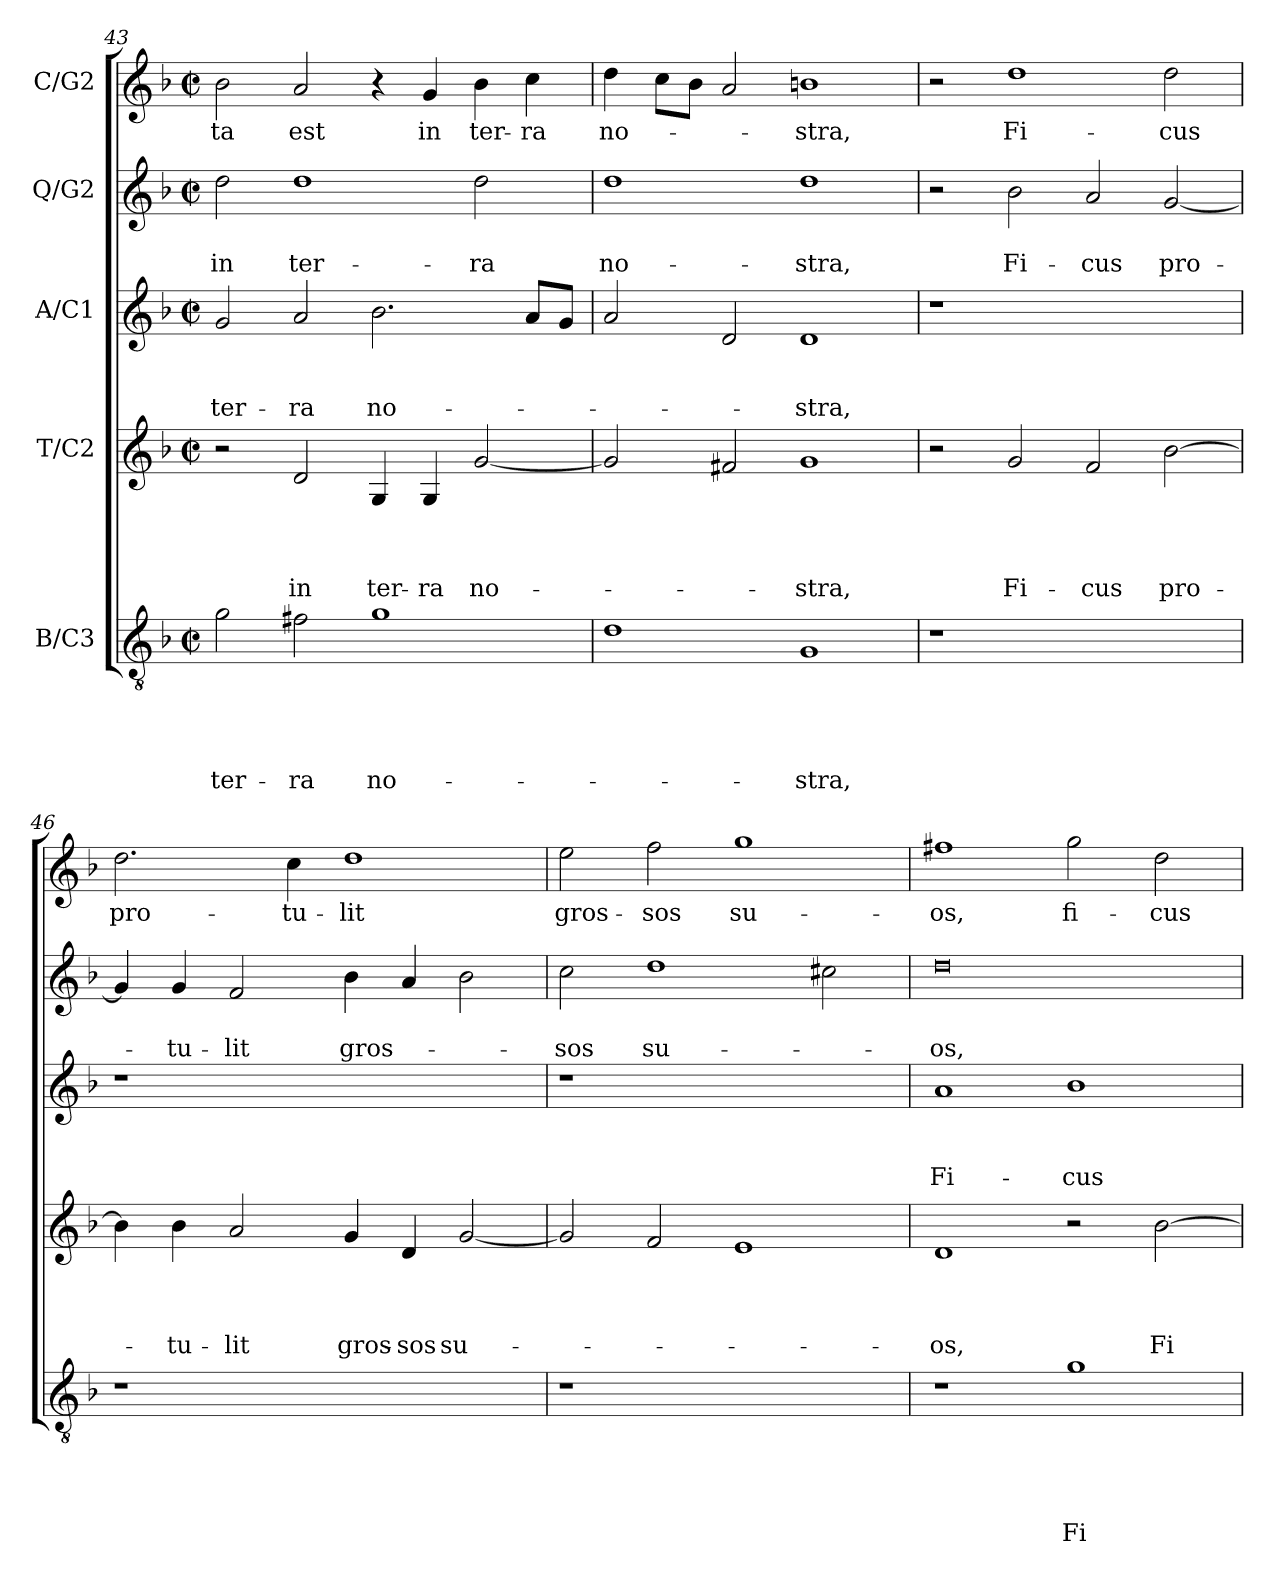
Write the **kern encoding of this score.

**kern	**text	**text	**text	**text	**text	**kern	**text	**text	**text	**text	**kern	**text	**text	**text	**kern	**text	**text	**kern	**text
*part5	*part5	*part5	*part5	*part5	*part5	*part4	*part4	*part4	*part4	*part4	*part3	*part3	*part3	*part3	*part2	*part2	*part2	*part1	*part1
*staff5	*staff5	*staff5	*staff5	*staff5	*staff5	*staff4	*staff4	*staff4	*staff4	*staff4	*staff3	*staff3	*staff3	*staff3	*staff2	*staff2	*staff2	*staff1	*staff1
*I"B/C3	*	*	*	*	*	*I"T/C2	*	*	*	*	*I"A/C1	*	*	*	*I"Q/G2	*	*	*I"C/G2	*
*clefGv2	*	*	*	*	*	*clefG2	*	*	*	*	*clefG2	*	*	*	*clefG2	*	*	*clefG2	*
*k[b-]	*	*	*	*	*	*k[b-]	*	*	*	*	*k[b-]	*	*	*	*k[b-]	*	*	*k[b-]	*
*F:	*	*	*	*	*	*F:	*	*	*	*	*F:	*	*	*	*F:	*	*	*F:	*
*M2/2	*	*	*	*	*	*M2/2	*	*	*	*	*M2/2	*	*	*	*M2/2	*	*	*M2/2	*
*met(c|)	*	*	*	*	*	*met(c|)	*	*	*	*	*met(c|)	*	*	*	*met(c|)	*	*	*met(c|)	*
=43	=43	=43	=43	=43	=43	=43	=43	=43	=43	=43	=43	=43	=43	=43	=43	=43	=43	=43	=43
!	!	!	!	!	!LO:LY:b	!	!	!	!	!	!	!	!	!LO:LY:b	!	!	!LO:LY:b	!	!LO:LY:b
2g\	.	.	.	.	ter-	2r	.	.	.	.	2g/	.	.	ter-	2dd\	.	in	2b-\	-ta
!	!	!	!	!	!LO:LY:b	!	!	!	!	!LO:LY:b	!	!	!	!LO:LY:b	!	!	!LO:LY:b	!	!LO:LY:b
2f#X\	.	.	.	.	-ra	2d/	.	.	.	in	2a/	.	.	-ra	1dd	.	ter-	2a/	est
!	!	!	!	!	!LO:LY:b	!	!	!	!	!LO:LY:b	!	!	!	!LO:LY:b	!	!	!	!	!
1g	.	.	.	.	no-	4G/	.	.	.	ter-	2.b-\	.	.	no-	.	.	.	4r	.
!	!	!	!	!	!	!	!	!	!	!LO:LY:b	!	!	!	!	!	!	!	!	!LO:LY:b
.	.	.	.	.	.	4G/	.	.	.	-ra	.	.	.	.	.	.	.	4g/	in
!	!	!	!	!	!	!	!	!	!	!LO:LY:b	!	!	!	!	!	!	!LO:LY:b	!	!LO:LY:b
.	.	.	.	.	.	[2g/	.	.	.	no-	.	.	.	.	2dd\	.	-ra	4b-\	ter-
!	!	!	!	!	!	!	!	!	!	!	!	!	!	!	!	!	!	!	!LO:LY:b
.	.	.	.	.	.	.	.	.	.	.	8a/L	.	.	.	.	.	.	4cc\	-ra
.	.	.	.	.	.	.	.	.	.	.	8g/J	.	.	.	.	.	.	.	.
=44	=44	=44	=44	=44	=44	=44	=44	=44	=44	=44	=44	=44	=44	=44	=44	=44	=44	=44	=44
!	!	!	!	!	!	!	!	!	!	!	!	!	!	!	!	!	!LO:LY:b	!	!LO:LY:b
1d	.	.	.	.	.	2g/]	.	.	.	.	2a/	.	.	.	1dd	.	no-	4dd\	no-
.	.	.	.	.	.	.	.	.	.	.	.	.	.	.	.	.	.	8cc\L	.
.	.	.	.	.	.	.	.	.	.	.	.	.	.	.	.	.	.	8b-\J	.
.	.	.	.	.	.	2f#X/	.	.	.	.	2d/	.	.	.	.	.	.	2a/	.
!	!	!	!	!	!LO:LY:b	!	!	!	!	!LO:LY:b	!	!	!	!LO:LY:b	!	!	!LO:LY:b	!	!LO:LY:b
1G	.	.	.	.	-stra,	1g	.	.	.	-stra,	1d	.	.	-stra,	1dd	.	-stra,	1bn	-stra,
=45	=45	=45	=45	=45	=45	=45	=45	=45	=45	=45	=45	=45	=45	=45	=45	=45	=45	=45	=45
1r	.	.	.	.	.	2r	.	.	.	.	1r	.	.	.	2r	.	.	2r	.
!	!	!	!	!	!	!	!	!	!	!LO:LY:b	!	!	!	!	!	!	!LO:LY:b	!	!LO:LY:b
.	.	.	.	.	.	2g/	.	.	.	Fi-	.	.	.	.	2b-\	.	Fi-	1dd	Fi-
!	!	!	!	!	!	!	!	!	!	!LO:LY:b	!	!	!	!	!	!	!LO:LY:b	!	!
1ryy	.	.	.	.	.	2f/	.	.	.	-cus	1ryy	.	.	.	2a/	.	-cus	.	.
!	!	!	!	!	!	!	!	!	!	!LO:LY:b	!	!	!	!	!	!	!LO:LY:b	!	!LO:LY:b
.	.	.	.	.	.	[2b-\	.	.	.	pro-	.	.	.	.	[2g/	.	pro-	2dd\	-cus
=46	=46	=46	=46	=46	=46	=46	=46	=46	=46	=46	=46	=46	=46	=46	=46	=46	=46	=46	=46
!	!	!	!	!	!	!	!	!	!	!	!	!	!	!	!	!	!	!	!LO:LY:b
1r	.	.	.	.	.	4b-\]	.	.	.	.	1r	.	.	.	4g/]	.	.	2.dd\	pro-
!	!	!	!	!	!	!	!	!	!	!LO:LY:b	!	!	!	!	!	!	!LO:LY:b	!	!
.	.	.	.	.	.	4b-\	.	.	.	-tu-	.	.	.	.	4g/	.	-tu-	.	.
!	!	!	!	!	!	!	!	!	!	!LO:LY:b	!	!	!	!	!	!	!LO:LY:b	!	!
.	.	.	.	.	.	2a/	.	.	.	-lit	.	.	.	.	2f/	.	-lit	.	.
!	!	!	!	!	!	!	!	!	!	!	!	!	!	!	!	!	!	!	!LO:LY:b
.	.	.	.	.	.	.	.	.	.	.	.	.	.	.	.	.	.	4cc\	-tu-
!	!	!	!	!	!	!	!	!	!	!LO:LY:b	!	!	!	!	!	!	!LO:LY:b	!	!LO:LY:b
1ryy	.	.	.	.	.	4g/	.	.	.	gros-	1ryy	.	.	.	4b-\	.	gros-	1dd	-lit
!	!	!	!	!	!	!	!	!	!	!LO:LY:b	!	!	!	!	!	!	!	!	!
.	.	.	.	.	.	4d/	.	.	.	-sos	.	.	.	.	4a/	.	.	.	.
!	!	!	!	!	!	!	!	!	!	!LO:LY:b	!	!	!	!	!	!	!	!	!
.	.	.	.	.	.	[2g/	.	.	.	su-	.	.	.	.	2b-\	.	.	.	.
!!LO:LB:g=z
=47	=47	=47	=47	=47	=47	=47	=47	=47	=47	=47	=47	=47	=47	=47	=47	=47	=47	=47	=47
!	!	!	!	!	!	!	!	!	!	!	!	!	!	!	!	!	!LO:LY:b	!	!LO:LY:b
1r	.	.	.	.	.	2g/]	.	.	.	.	1r	.	.	.	2cc\	.	-sos	2ee\	gros-
!	!	!	!	!	!	!	!	!	!	!	!	!	!	!	!	!	!LO:LY:b	!	!LO:LY:b
.	.	.	.	.	.	2f/	.	.	.	.	.	.	.	.	1dd	.	su-	2ff\	-sos
!	!	!	!	!	!	!	!	!	!	!	!	!	!	!	!	!	!	!	!LO:LY:b
1ryy	.	.	.	.	.	1e	.	.	.	.	1ryy	.	.	.	.	.	.	1gg	su-
.	.	.	.	.	.	.	.	.	.	.	.	.	.	.	2cc#X\	.	.	.	.
=48	=48	=48	=48	=48	=48	=48	=48	=48	=48	=48	=48	=48	=48	=48	=48	=48	=48	=48	=48
!	!	!	!	!	!	!	!	!	!	!LO:LY:b	!	!	!	!LO:LY:b	!	!	!LO:LY:b	!	!LO:LY:b
1r	.	.	.	.	.	1d	.	.	.	-os,	1a	.	.	Fi-	0dd	.	-os,	1ff#X	-os,
!	!	!	!	!	!LO:LY:b	!	!	!	!	!	!	!	!	!LO:LY:b	!	!	!	!	!LO:LY:b
1g	.	.	.	.	Fi-	2r	.	.	.	.	1b-	.	.	-cus	.	.	.	2gg\	fi-
!	!	!	!	!	!	!	!	!	!	!LO:LY:b	!	!	!	!	!	!	!	!	!LO:LY:b
.	.	.	.	.	.	[2b-\	.	.	.	Fi-	.	.	.	.	.	.	.	2dd\	-cus
=	=	=	=	=	=	=	=	=	=	=	=	=	=	=	=	=	=	=	=
*-	*-	*-	*-	*-	*-	*-	*-	*-	*-	*-	*-	*-	*-	*-	*-	*-	*-	*-	*-
